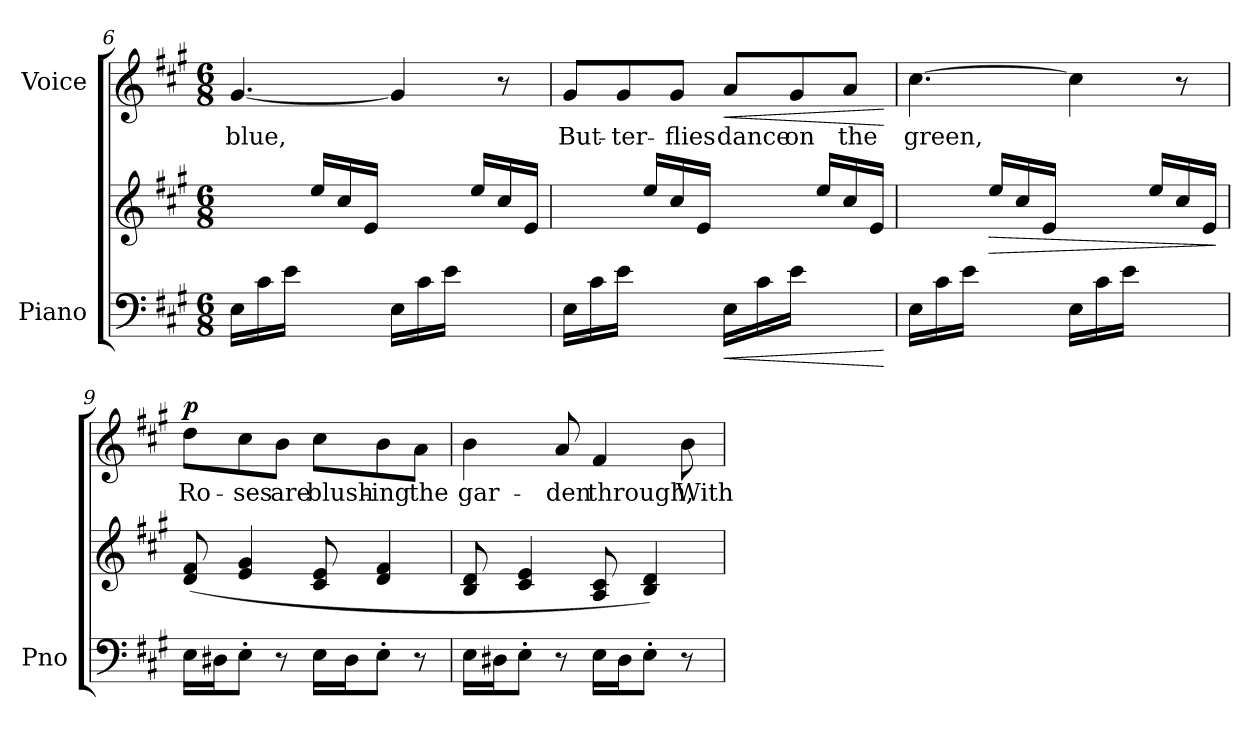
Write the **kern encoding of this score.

**kern	**kern	**dynam	**kern	**text	**dynam
*part2	*part2	*part2	*part1	*part1	*part1
*staff3	*staff2	*staff2/3	*staff1	*staff1	*staff1
*I"Piano	*	*	*I"Voice	*	*
*I'Pno	*	*	*	*	*
!!LO:LB:g=z
*clefF4	*clefG2	*	*clefG2	*	*
*k[f#c#g#]	*k[f#c#g#]	*	*k[f#c#g#]	*	*
*M6/8	*M6/8	*	*M6/8	*	*
=6	=6	=6	=6	=6	=6
*	*^	*	*	*	*
!	!	!	!	!	!LO:LY:b	!
(16E\LL	2.ryy	8.ryy	.	[4.g#/	blue,	.
16c#\	.	.	.	.	.	.
16e\JJ	.	.	.	.	.	.
8.ryy	.	16ee/LL	.	.	.	.
.	.	16cc#/	.	.	.	.
.	.	16e/JJ)	.	.	.	.
(16E\LL	.	8.ryy	.	4g#/]	.	.
16c#\	.	.	.	.	.	.
16e\JJ	.	.	.	.	.	.
8.ryy	.	16ee/LL	.	.	.	.
.	.	16cc#/	.	8r	.	.
.	.	16e/JJ)	.	.	.	.
!!LO:LB:g=z
=7	=7	=7	=7	=7	=7	=7
!	!	!	!	!	!LO:LY:b	!
(16E\LL	2.ryy	8.ryy	.	8g#/L	But-	.
16c#\	.	.	.	.	.	.
!	!	!	!	!	!LO:LY:b	!
16e\JJ	.	.	.	8g#/	-ter-	.
8.ryy	.	16ee/LL	.	.	.	.
!	!	!	!	!	!LO:LY:b	!
.	.	16cc#/	.	8g#/J	-flies	.
.	.	16e/JJ)	.	.	.	.
!	!	!	!LO:HP:b=2	!	!LO:LY:b	!LO:HP:b
(16E\LL	.	8.ryy	<	8a/L	dance	<
16c#\	.	.	.	.	.	.
!	!	!	!	!	!LO:LY:b	!
16e\JJ	.	.	.	8g#/	on	.
8.ryy	.	16ee/LL	.	.	.	.
!	!	!	!	!	!LO:LY:b	!
.	.	16cc#/	.	8a/J	the	.
.	.	16e/JJ)	.	.	.	.
*	*v	*v	*	*	*	*
.	.	[	.	.	[
=8	=8	=8	=8	=8	=8
*	*^	*	*	*	*
!	!	!	!	!	!LO:LY:b	!
(16E\LL	2.ryy	8.ryy	.	[4.cc#\	green,	.
16c#\	.	.	.	.	.	.
16e\JJ	.	.	.	.	.	.
!	!	!	!LO:HP:b	!	!	!
8.ryy	.	16ee/LL	>	.	.	.
.	.	16cc#/	.	.	.	.
.	.	16e/JJ)	.	.	.	.
(16E\LL	.	8.ryy	.	4cc#\]	.	.
16c#\	.	.	.	.	.	.
16e\JJ	.	.	.	.	.	.
8.ryy	.	16ee/LL	.	.	.	.
.	.	16cc#/	.	8r	.	.
.	.	16e/JJ)	.	.	.	.
*	*v	*v	*	*	*	*
.	.	]	.	.	.
!!LO:PB:g=z
=9	=9	=9	=9	=9	=9
!	!	!	!	!LO:LY:b	!LO:DY:a
16E\LL	(<8d/ 8f#/	.	8dd\L	Ro-	p
16D#X\J	.	.	.	.	.
!	!	!	!	!LO:LY:b	!
8E'\J	4e/ 4g#/	.	8cc#\	-ses	.
!	!	!	!	!LO:LY:b	!
8r	.	.	8b\J	are	.
!	!	!	!	!LO:LY:b	!
16E\LL	8c#/ 8e/	.	8cc#\L	blush-	.
16D#\J	.	.	.	.	.
!	!	!	!	!LO:LY:b	!
8E'\J	4d/ 4f#/	.	8b\	-ing	.
!	!	!	!	!LO:LY:b	!
8r	.	.	8a\J	the	.
!!LO:PB:g=z
=10	=10	=10	=10	=10	=10
!	!	!	!	!LO:LY:b	!
16E\LL	8B/ 8d/	.	4b\	gar-	.
16D#X\J	.	.	.	.	.
8E'\J	4c#/ 4e/	.	.	.	.
!	!	!	!	!LO:LY:b	!
8r	.	.	8a/	-den	.
!	!	!	!	!LO:LY:b	!
16E\LL	8A/ 8c#/	.	4f#/	through,	.
16D#\J	.	.	.	.	.
8E'\J	4B/ 4d/)	.	.	.	.
!	!	!	!	!LO:LY:b	!
8r	.	.	8b\	With	.
=	=	=	=	=	=
*-	*-	*-	*-	*-	*-
